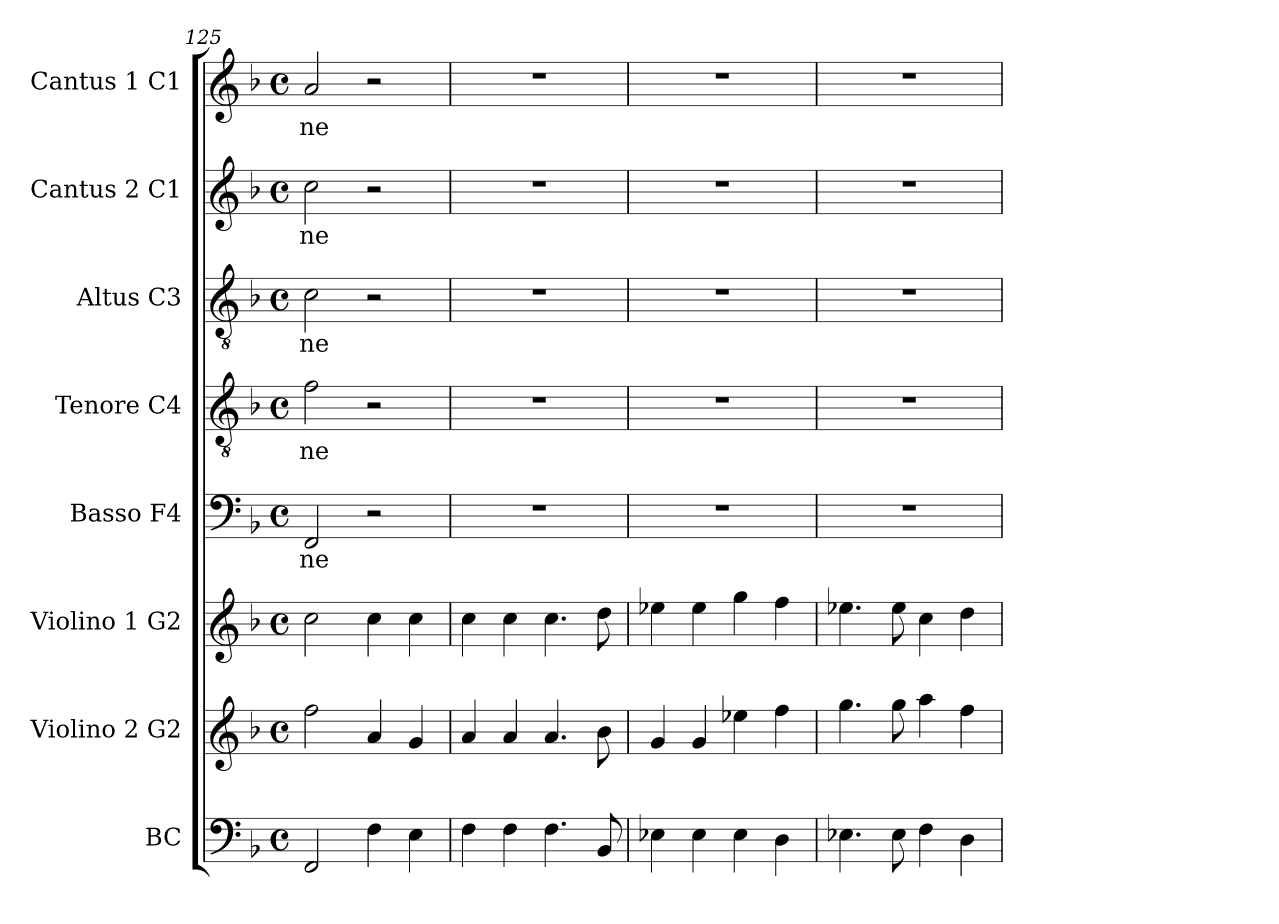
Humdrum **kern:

**kern	**kern	**kern	**kern	**text	**kern	**text	**kern	**text	**kern	**text	**kern	**text
*part8	*part7	*part6	*part5	*part5	*part4	*part4	*part3	*part3	*part2	*part2	*part1	*part1
*staff8	*staff7	*staff6	*staff5	*staff5	*staff4	*staff4	*staff3	*staff3	*staff2	*staff2	*staff1	*staff1
*I"BC	*I"Violino 2  G2	*I"Violino 1  G2	*I"Basso  F4	*	*I"Tenore  C4	*	*I"Altus  C3	*	*I"Cantus 2  C1	*	*I"Cantus 1  C1	*
*I'BC	*I'Vl2	*I'Vl1	*I'B	*	*I'T	*	*I'A	*	*I'C2	*	*I'C1	*
*clefF4	*clefG2	*clefG2	*clefF4	*	*clefGv2	*	*clefGv2	*	*clefG2	*	*clefG2	*
*k[b-]	*k[b-]	*k[b-]	*k[b-]	*	*k[b-]	*	*k[b-]	*	*k[b-]	*	*k[b-]	*
*F:	*F:	*F:	*F:	*	*F:	*	*F:	*	*F:	*	*F:	*
*M4/4	*M4/4	*M4/4	*M4/4	*	*M4/4	*	*M4/4	*	*M4/4	*	*M4/4	*
*met(c)	*met(c)	*met(c)	*met(c)	*	*met(c)	*	*met(c)	*	*met(c)	*	*met(c)	*
=125	=125	=125	=125	=125	=125	=125	=125	=125	=125	=125	=125	=125
!	!	!	!	!LO:LY:b:cj	!	!LO:LY:b:cj	!	!LO:LY:b:cj	!	!LO:LY:b:cj	!	!LO:LY:b:cj
2FF/	2ff\	2cc\	2FF/	-ne	2f\	-ne	2c\	-ne	2cc\	-ne	2a/	-ne
4F\	4a/	4cc\	2r	.	2r	.	2r	.	2r	.	2r	.
4E\	4g/	4cc\	.	.	.	.	.	.	.	.	.	.
=126	=126	=126	=126	=126	=126	=126	=126	=126	=126	=126	=126	=126
4F\	4a/	4cc\	1r	.	1r	.	1r	.	1r	.	1r	.
4F\	4a/	4cc\	.	.	.	.	.	.	.	.	.	.
4.F\	4.a/	4.cc\	.	.	.	.	.	.	.	.	.	.
8BB-/	8b-\	8dd\	.	.	.	.	.	.	.	.	.	.
=127	=127	=127	=127	=127	=127	=127	=127	=127	=127	=127	=127	=127
4E-X\	4g/	4ee-X\	1r	.	1r	.	1r	.	1r	.	1r	.
4E-\	4g/	4ee-\	.	.	.	.	.	.	.	.	.	.
4E-\	4ee-X\	4gg\	.	.	.	.	.	.	.	.	.	.
4D\	4ff\	4ff\	.	.	.	.	.	.	.	.	.	.
=128	=128	=128	=128	=128	=128	=128	=128	=128	=128	=128	=128	=128
4.E-X\	4.gg\	4.ee-X\	1r	.	1r	.	1r	.	1r	.	1r	.
8E-\	8gg\	8ee-\	.	.	.	.	.	.	.	.	.	.
4F\	4aa\	4cc\	.	.	.	.	.	.	.	.	.	.
4D\	4ff\	4dd\	.	.	.	.	.	.	.	.	.	.
=	=	=	=	=	=	=	=	=	=	=	=	=
*-	*-	*-	*-	*-	*-	*-	*-	*-	*-	*-	*-	*-
